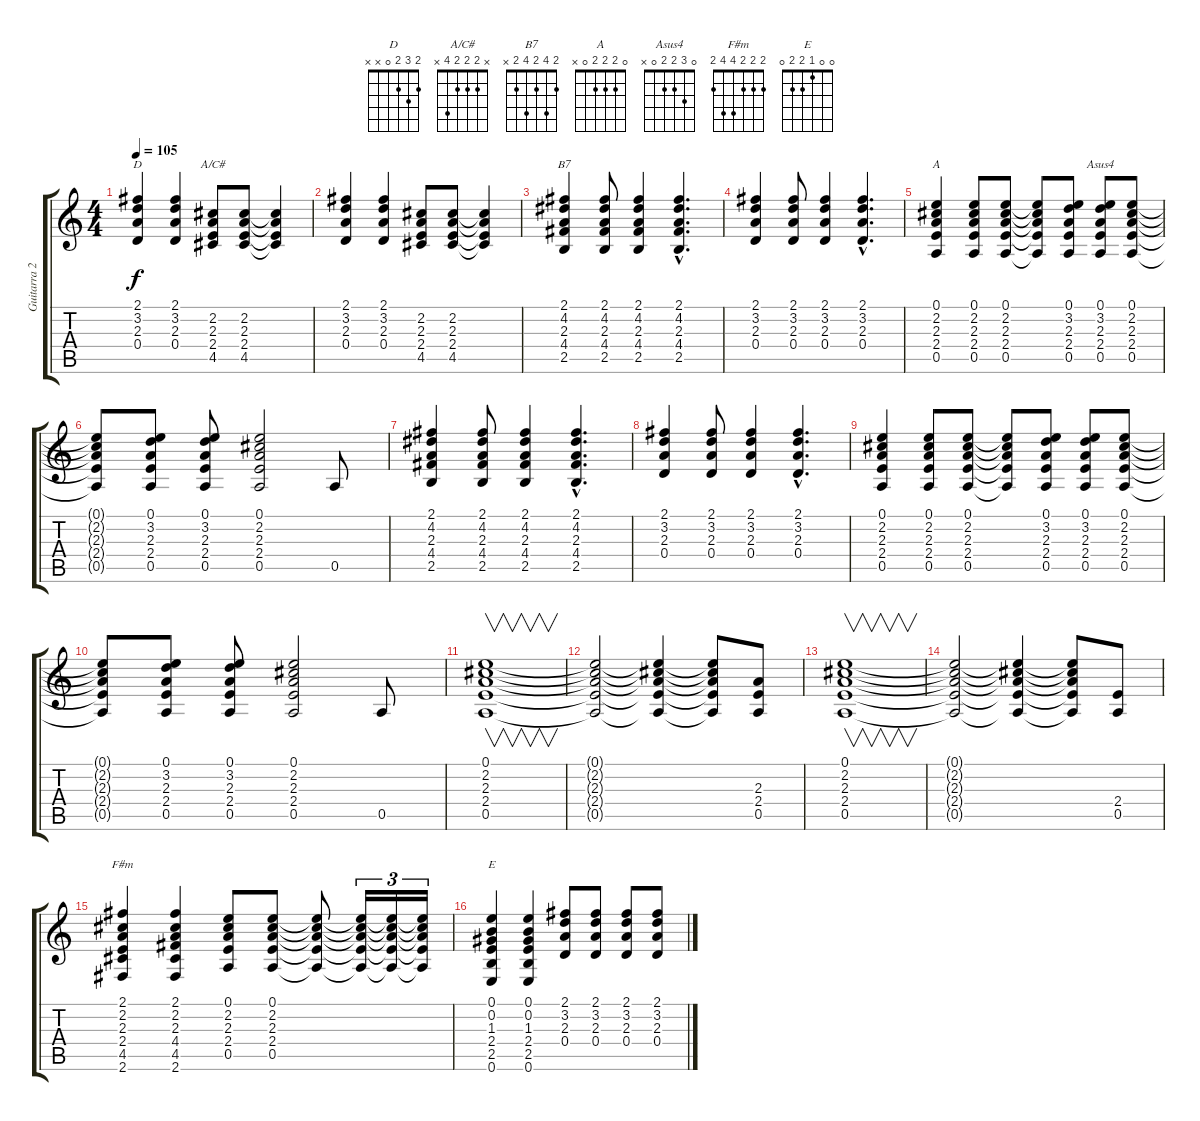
\track ("Guitarra 2" "Guitarra 2") {instrument overdrivenguitar}
\staff {score tabs}
\tuning (E4 B3 G3 D3 A2 E2) {hide}
\chord ("D" 2 3 2 0 x x)
\chord ("A/C#" x 2 2 2 4 x)
\chord ("B7" 2 4 2 4 2 x)
\chord ("A" 0 2 2 2 0 x)
\chord ("Asus4" 0 3 2 2 0 x)
\chord ("F#m" 2 2 2 4 4 2)
\chord ("E" 0 0 1 2 2 0)
\ts (4 4)
\tempo 105
\clef g2
\ks c
(2.1 3.2 2.3 0.4).4{ch "D" dy f} (2.1 3.2 2.3 0.4).4 (2.2 2.3 2.4 4.5).8{ch "A/C#"} (2.2 2.3 2.4 4.5).8 (2.2{t} 2.3{t} 2.4{t} 4.5{t}).4 |
(2.1 3.2 2.3 0.4).4 (2.1 3.2 2.3 0.4).4 (2.2 2.3 2.4 4.5).8 (2.2 2.3 2.4 4.5).8 (2.2{t} 2.3{t} 2.4{t} 4.5{t}).4 |
(2.1 4.2 2.3 4.4 2.5).4{ch "B7"} (2.1 4.2 2.3 4.4 2.5).8 (2.1 4.2 2.3 4.4 2.5).4 (2.1{hac} 4.2{hac} 2.3{hac} 4.4{hac} 2.5{hac}).4{d} |
(2.1 3.2 2.3 0.4).4 (2.1 3.2 2.3 0.4).8 (2.1 3.2 2.3 0.4).4 (2.1{hac} 3.2{hac} 2.3{hac} 0.4{hac}).4{d} |
(0.1 2.2 2.3 2.4 0.5).4{ch "A"} (0.1 2.2 2.3 2.4 0.5).8 (0.1 2.2 2.3 2.4 0.5).8 (0.1{t} 2.2{t} 2.3{t} 2.4{t} 0.5{t}).8 (0.1 3.2 2.3 2.4 0.5).8 (0.1 3.2 2.3 2.4 0.5).8{ch "Asus4"} (0.1 2.2 2.3 2.4 0.5).8 |
(0.1{t} 2.2{t} 2.3{t} 2.4{t} 0.5{t}).8 (0.1 3.2 2.3 2.4 0.5).8 (0.1 3.2 2.3 2.4 0.5).8 (0.1 2.2 2.3 2.4 0.5).2 0.5.8 |
(2.1 4.2 2.3 4.4 2.5).4 (2.1 4.2 2.3 4.4 2.5).8 (2.1 4.2 2.3 4.4 2.5).4 (2.1{hac} 4.2{hac} 2.3{hac} 4.4{hac} 2.5{hac}).4{d} |
(2.1 3.2 2.3 0.4).4 (2.1 3.2 2.3 0.4).8 (2.1 3.2 2.3 0.4).4 (2.1{hac} 3.2{hac} 2.3{hac} 0.4{hac}).4{d} |
(0.1 2.2 2.3 2.4 0.5).4 (0.1 2.2 2.3 2.4 0.5).8 (0.1 2.2 2.3 2.4 0.5).8 (0.1{t} 2.2{t} 2.3{t} 2.4{t} 0.5{t}).8 (0.1 3.2 2.3 2.4 0.5).8 (0.1 3.2 2.3 2.4 0.5).8 (0.1 2.2 2.3 2.4 0.5).8 |
(0.1{t} 2.2{t} 2.3{t} 2.4{t} 0.5{t}).8 (0.1 3.2 2.3 2.4 0.5).8 (0.1 3.2 2.3 2.4 0.5).8 (0.1 2.2 2.3 2.4 0.5).2 0.5.8 |
(0.1 2.2 2.3 2.4 0.5).1{v} |
(0.1{t} 2.2{t} 2.3{t} 2.4{t} 0.5{t}).2 (0.1{t} 2.2{t} 2.3{t} 2.4{t} 0.5{t}).4 (0.1{t} 2.2{t} 2.3{t} 2.4{t} 0.5{t}).8 (2.3 2.4 0.5).8 |
(0.1 2.2 2.3 2.4 0.5).1{v} |
(0.1{t} 2.2{t} 2.3{t} 2.4{t} 0.5{t}).2 (0.1{t} 2.2{t} 2.3{t} 2.4{t} 0.5{t}).4 (0.1{t} 2.2{t} 2.3{t} 2.4{t} 0.5{t}).8 (2.4 0.5).8 |
(2.1 2.2 2.3 2.4 4.5 2.6).4{ch "F#m"} (2.1 2.2 2.3 4.4 4.5 2.6).4 (0.1 2.2 2.3 2.4 0.5).8 (0.1 2.2 2.3 2.4 0.5).8 (0.1{t} 2.2{t} 2.3{t} 2.4{t} 0.5{t}).8 (0.1{t} 2.2{t} 2.3{t} 2.4{t} 0.5{t}).16{tu (3 2)} (0.1{t} 2.2{t} 2.3{t} 2.4{t} 0.5{t}).16{tu (3 2)} (0.1{t} 2.2{t} 2.3{t} 2.4{t} 0.5{t}).16{tu (3 2)} |
(0.1 0.2 1.3 2.4 2.5 0.6).4{ch "E"} (0.1 0.2 1.3 2.4 2.5 0.6).4 (2.1 3.2 2.3 0.4).8 (2.1 3.2 2.3 0.4).8 (2.1 3.2 2.3 0.4).8 (2.1 3.2 2.3 0.4).8
